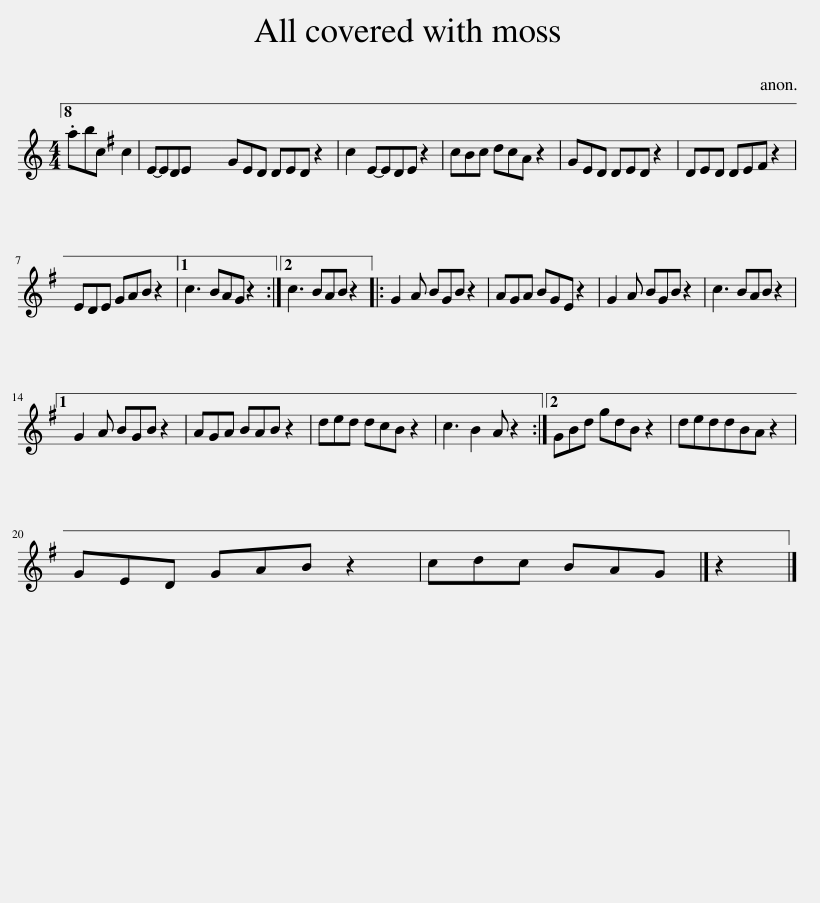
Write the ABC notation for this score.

X:1
L:1/8
M:4/4
I:linebreak $
K:C
V:1 treble
V:1
 .abc c2 E-EDE | GED DED z2 | c2 E-EDE z2 | cBc dcA z2 | GED DED z2 | %5
 DED DE^F z2 |$ EDE GAB z2 ||1 c3 BAG z2 :|2 c3 BAB z2 |: G2 A BGB z2 | %10
 AGA BGE z2 | G2 A BGB z2 | c3 BAB z2 |1$ G2 A BGB z2 | AGA BAB z2 | %15
 ded dcB z2 | c3 B2 A z2 :|2 GBd gdB z2 | deddBA z2 |$ GED GAB z2 | %20
 cdc BAG z2 |] %21
